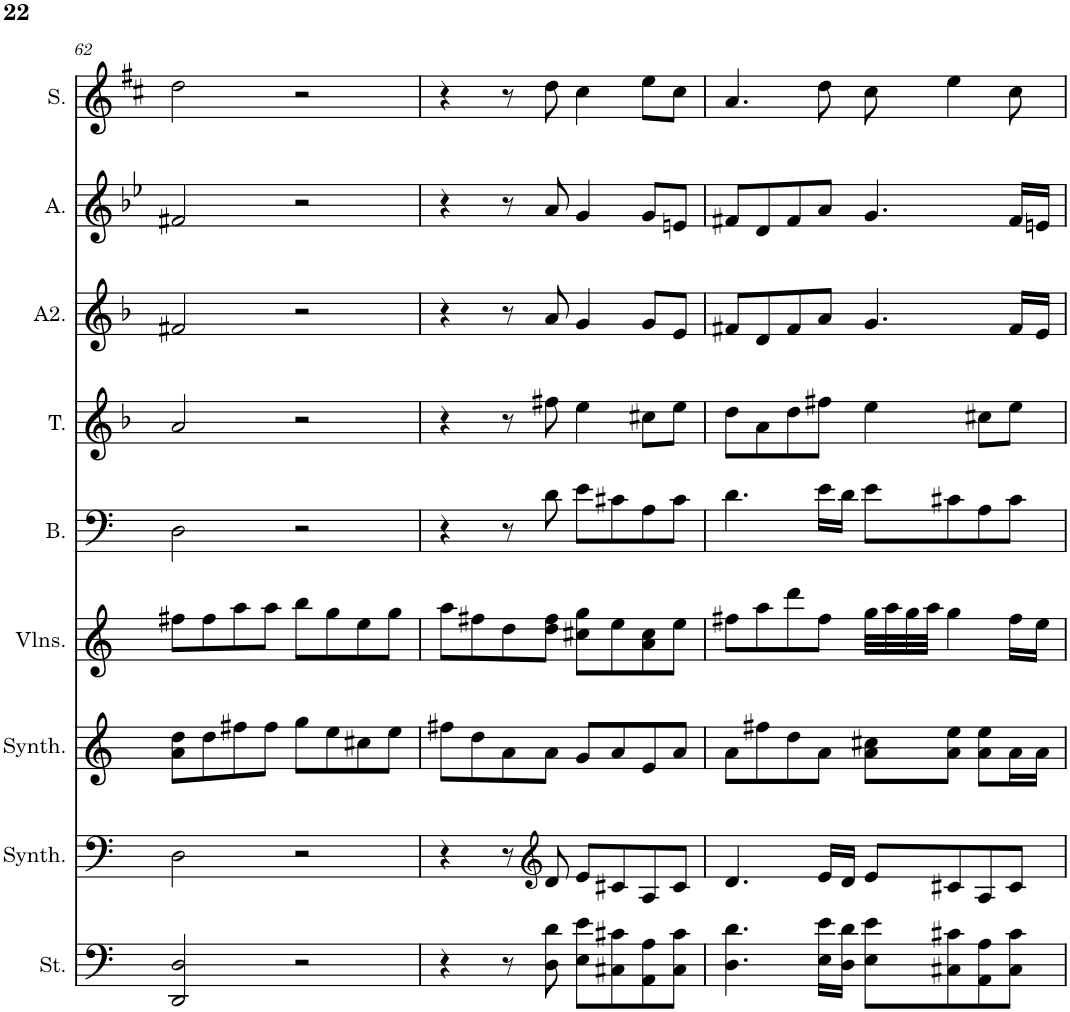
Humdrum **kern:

**kern	**kern	**kern	**kern	**kern	**kern	**kern	**kern	**kern
*part9	*part8	*part7	*part6	*part5	*part4	*part3	*part2	*part1
*staff9	*staff8	*staff7	*staff6	*staff5	*staff4	*staff3	*staff2	*staff1
*I"Cordes, D'Bass/Strings, etc	*I"Synthétiseur d'instruments à cordes, Synth strings, etc	*I"Synthétiseur d'instruments à cordes, Synth strings 2	*I"Violons, 1st violins	*I"Basse	*I"Tenor	*I"Alto 2	*I"Alto	*I"Soprano
*I'St.	*I'Synth.	*I'Synth.	*I'Vlns.	*I'B.	*I'T.	*I'A2.	*I'A.	*I'S.
!!LO:PB:g=z
*clefF4	*clefF4	*clefG2	*clefG2	*clefF4	*clefG2	*clefG2	*clefG2	*clefG2
*k[]	*k[]	*k[]	*k[]	*k[]	*k[b-]	*k[b-]	*k[b-e-]	*k[f#c#]
*M4/4	*M4/4	*M4/4	*M4/4	*M4/4	*M4/4	*M4/4	*M4/4	*M4/4
=62	=62	=62	=62	=62	=62	=62	=62	=62
2DD/ 2D/	2D\	8a\ 8dd\L	8ff#X\L	2D\	2a/	2f#X/	2f#X/	2dd\
.	.	8dd\	8ff#\	.	.	.	.	.
.	.	8ff#X\	8aa\	.	.	.	.	.
.	.	8ff#\J	8aa\J	.	.	.	.	.
2r	2r	8gg\L	8bb\L	2r	2r	2r	2r	2r
.	.	8ee\	8gg\	.	.	.	.	.
.	.	8cc#X\	8ee\	.	.	.	.	.
.	.	8ee\J	8gg\J	.	.	.	.	.
=63	=63	=63	=63	=63	=63	=63	=63	=63
4r	4r	8ff#X\L	8aa\L	4r	4r	4r	4r	4r
.	.	8dd\	8ff#X\	.	.	.	.	.
8r	8r	8a\	8dd\	8r	8r	8r	8r	8r
*	*clefG2	*	*	*	*	*	*	*
8D\ 8d\	8d/	8a\J	8dd\ 8ff#\J	8d\	8ff#X\	8a/	8a/	8dd\
8E\ 8e\L	8e/L	8g/L	8cc#X\ 8gg\L	8e\L	4ee\	4g/	4g/	4cc#\
8C#X\ 8c#X\	8c#X/	8a/	8ee\	8c#X\	.	.	.	.
8AA\ 8A\	8A/	8e/	8a\ 8cc#\	8A\	8cc#X\L	8g/L	8g/L	8ee\L
8C#\ 8c#\J	8c#/J	8a/J	8ee\J	8c#\J	8ee\J	8e/J	8en/J	8cc#\J
=64	=64	=64	=64	=64	=64	=64	=64	=64
4.D\ 4.d\	4.d/	8a\L	8ff#X\L	4.d\	8dd\L	8f#X/L	8f#X/L	4.a/
.	.	8ff#X\	8aa\	.	8a\	8d/	8d/	.
.	.	8dd\	8ddd\	.	8dd\	8f#/	8f#/	.
16E\ 16e\LL	16e/LL	8a\J	8ff#\J	16e\LL	8ff#X\J	8a/J	8a/J	8dd\
16D\ 16d\JJ	16d/JJ	.	.	16d\JJ	.	.	.	.
8E\ 8e\L	8e/L	8a\ 8cc#X\L	32gg\LLL	8e\L	4ee\	4.g/	4.g/	8cc#\
.	.	.	32aa\	.	.	.	.	.
.	.	.	32gg\	.	.	.	.	.
.	.	.	32aa\JJJ	.	.	.	.	.
8C#X\ 8c#X\	8c#X/	8a\ 8ee\J	4gg\	8c#X\	.	.	.	4ee\
8AA\ 8A\	8A/	8a\ 8ee\L	.	8A\	8cc#X\L	.	.	.
8C#\ 8c#\J	8c#/J	16a\L	16ff#\LL	8c#\J	8ee\J	16f#/LL	16f#/LL	8cc#\
.	.	16a\JJ	16ee\JJ	.	.	16e/JJ	16en/JJ	.
=	=	=	=	=	=	=	=	=
*-	*-	*-	*-	*-	*-	*-	*-	*-
